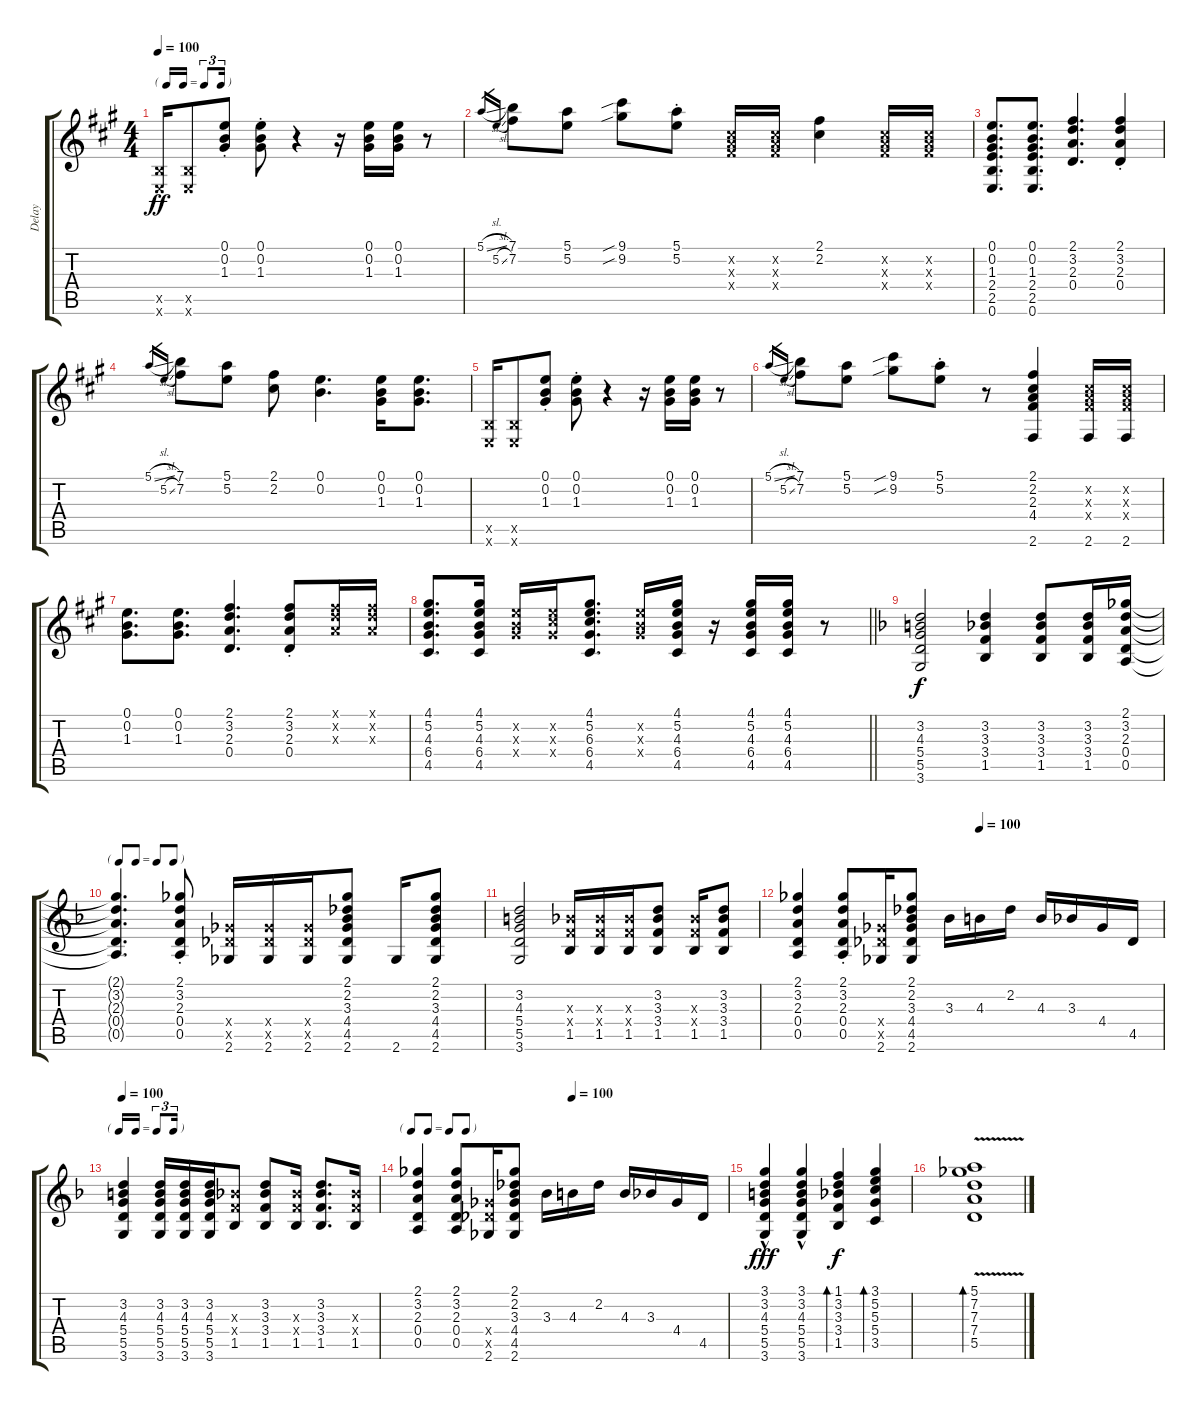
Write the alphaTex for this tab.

\track ("Delay " "Delay ") {instrument acousticguitarnylon}
\staff {score tabs}
\tuning (E4 B3 G3 D3 A2 E2) {hide}
\ts (4 4)
\tf triplet16th
\tempo 100
\clef g2
\ks a
(2.5{x} 0.6{x}).16{dy ff} (2.5{x} 0.6{x}).8 (0.1{st} 0.2{st} 1.3{st}).8 (0.1{st} 0.2{st} 1.3{st}).8 r.4 r.16 (0.1 0.2 1.3).16 (0.1 0.2 1.3).16 r.8 |
5.1{sl}.16{gr} 5.2{sl}.16{gr} (7.1 7.2).8 (5.1 5.2).8 (9.1{sib} 9.2{sib}).8 (5.1{st} 5.2{st}).8 (2.2{x} 2.3{x} 4.4{x}).16 (2.2{x} 2.3{x} 4.4{x}).16 (2.1 2.2).4 (2.2{x} 2.3{x} 4.4{x}).16 (2.2{x} 2.3{x} 4.4{x}).16 |
(0.1 0.2 1.3 2.4 2.5 0.6).8{d} (0.1 0.2 1.3 2.4 2.5 0.6).8{d} (2.1 3.2 2.3 0.4).4{d} (2.1{st} 3.2{st} 2.3{st} 0.4{st}).4 |
5.1{sl}.16{gr} 5.2{sl}.16{gr} (7.1 7.2).8 (5.1 5.2).8 (2.1 2.2).8 (0.1 0.2).4{d} (0.1 0.2 1.3).16 (0.1 0.2 1.3).8{d} |
(2.5{x} 0.6{x}).16 (2.5{x} 0.6{x}).8 (0.1{st} 0.2{st} 1.3{st}).8 (0.1{st} 0.2{st} 1.3{st}).8 r.4 r.16 (0.1 0.2 1.3).16 (0.1 0.2 1.3).16 r.8 |
5.1{sl}.16{gr} 5.2{sl}.16{gr} (7.1 7.2).8 (5.1 5.2).8 (9.1{sib} 9.2{sib}).8 (5.1{st} 5.2{st}).8 r.8 (2.1 2.2 2.3 4.4 2.6).4 (2.2{x} 2.3{x} 4.4{x} 2.6).16 (2.2{x} 2.3{x} 4.4{x} 2.6).16 |
(0.1 0.2 1.3).8{d} (0.1 0.2 1.3).8{d} (2.1 3.2 2.3 0.4).4{d} (2.1{st} 3.2{st} 2.3{st} 0.4{st}).8 (2.1{x} 3.2{x} 2.3{x}).16 (2.1{x} 3.2{x} 2.3{x}).16 |
\barLineRight lightlight
(4.1 5.2 4.3 6.4 4.5).8{d} (4.1 5.2 4.3 6.4 4.5).16 (5.2{x} 4.3{x} 6.4{x}).16 (5.2{x} 6.3{x} 6.4{x}).16 (4.1 5.2 6.3 6.4 4.5).8{d} (5.2{x} 4.3{x} 6.4{x}).16 (4.1 5.2 4.3 6.4 4.5).16 r.16 (4.1 5.2 4.3 6.4 4.5).16 (4.1 5.2 4.3 6.4 4.5).16 r.8 |
\ks f
(3.2 4.3 5.4 5.5 3.6).2{dy f} (3.2 3.3 3.4 1.5).4 (3.2 3.3 3.4 1.5).8 (3.2 3.3 3.4 1.5).16 (2.1 3.2 2.3 0.4 0.5).16 |
\tf none
(2.1{t} 3.2{t} 2.3{t} 0.4{t} 0.5{t}).4{d} (2.1{st} 3.2{st} 2.3{st} 0.4{st} 0.5{st}).8 (4.4{x} 4.5{x} 2.6).16 (4.4{x} 4.5{x} 2.6).16 (4.4{x} 4.5{x} 2.6).16 (2.1 2.2 3.3 4.4 4.5 2.6).8 2.6.16 (2.1 2.2 3.3 4.4 4.5 2.6).8 |
(3.2 4.3 5.4 5.5 3.6).2 (3.3{x} 3.4{x} 1.5).16 (3.3{x} 3.4{x} 1.5).16 (3.3{x} 3.4{x} 1.5).16 (3.2 3.3 3.4 1.5).8 (3.3{x} 3.4{x} 1.5).16 (3.2 3.3 3.4 1.5).8 |
\tempo (100 0.5)
(2.1 3.2 2.3 0.4 0.5).4 (2.1{st} 3.2{st} 2.3{st} 0.4{st} 0.5{st}).8 (4.4{x} 4.5{x} 2.6).16 (2.1 2.2 3.3 4.4 4.5 2.6).8 3.3.16 4.3.16 2.2.16 4.3.16 3.3.16 4.4.16 4.5.16 |
\tf triplet16th
\tempo 100
(3.2 4.3 5.4 5.5 3.6).4 (3.2 4.3 5.4 5.5 3.6).16 (3.2 4.3 5.4 5.5 3.6).16 (3.2 4.3 5.4 5.5 3.6).16 (3.3{x} 3.4{x} 1.5).8 (3.2 3.3 3.4 1.5).8 (3.3{x} 3.4{x} 1.5).16 (3.2 3.3 3.4 1.5).8{d} (3.3{x} 3.4{x} 1.5).16 |
\tf none
\tempo (100 0.5)
(2.1 3.2 2.3 0.4 0.5).4 (2.1 3.2 2.3 0.4 0.5).8 (4.4{x} 4.5{x} 2.6).16 (2.1 2.2 3.3 4.4 4.5 2.6).8 3.3.16 4.3.16 2.2.16 4.3.16 3.3.16 4.4.16 4.5.16 |
(3.1{hac} 3.2{hac} 4.3{hac} 5.4{hac} 5.5{hac} 3.6{hac}).4{dy fff} (3.1{hac} 3.2{hac} 4.3{hac} 5.4{hac} 5.5{hac} 3.6{hac}).4 (1.1 3.2 3.3 3.4 1.5).4{bd 30 dy f} (3.1 5.2 5.3 5.4 3.5).4{bd 30} |
(5.1{v} 7.2{v} 7.3{v} 7.4{v} 5.5{v}).1{bd 30}
